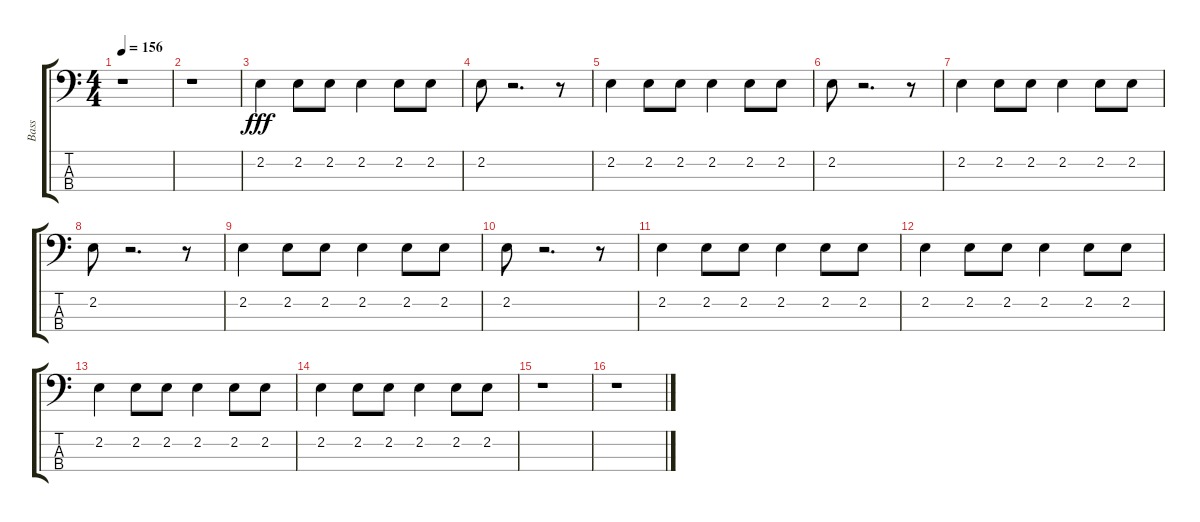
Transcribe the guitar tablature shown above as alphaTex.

\track ("Bass" "Bass") {instrument electricbassfinger}
\staff {score tabs}
\tuning (G2 D2 A1 E1) {hide}
\ts (4 4)
\tempo 156
\clef f4
\ks c
r.1{dy fff instrument electricbassfinger} |
r.1 |
2.2.4 2.2.8 2.2.8 2.2.4 2.2.8 2.2.8 |
2.2.8 r.2{d} r.8 |
2.2.4 2.2.8 2.2.8 2.2.4 2.2.8 2.2.8 |
2.2.8 r.2{d} r.8 |
2.2.4 2.2.8 2.2.8 2.2.4 2.2.8 2.2.8 |
2.2.8 r.2{d} r.8 |
2.2.4 2.2.8 2.2.8 2.2.4 2.2.8 2.2.8 |
2.2.8 r.2{d} r.8 |
2.2.4 2.2.8 2.2.8 2.2.4 2.2.8 2.2.8 |
2.2.4 2.2.8 2.2.8 2.2.4 2.2.8 2.2.8 |
2.2.4 2.2.8 2.2.8 2.2.4 2.2.8 2.2.8 |
2.2.4 2.2.8 2.2.8 2.2.4 2.2.8 2.2.8 |
r.1 |
r.1
